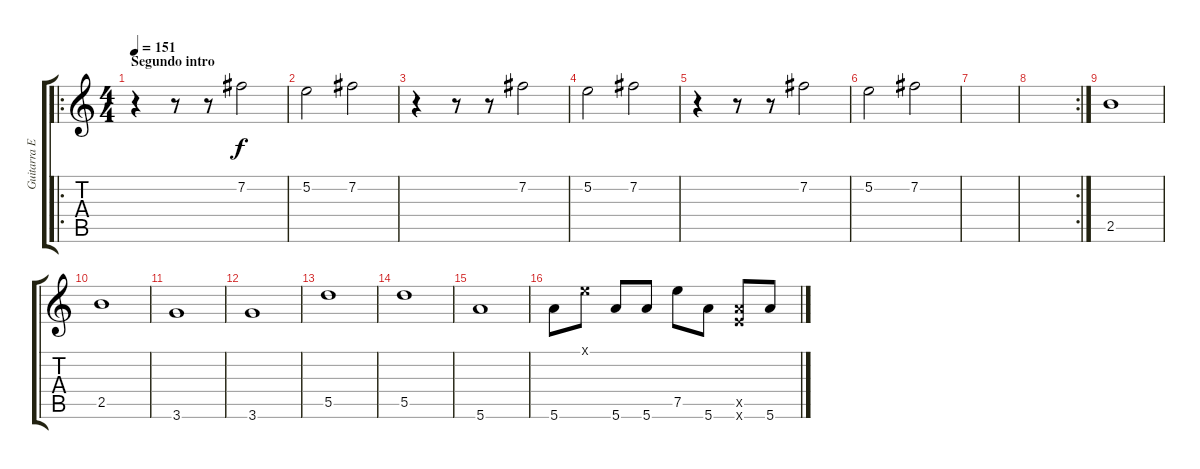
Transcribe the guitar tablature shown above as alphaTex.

\track ("Guitarra Extra" "Guitarra E") {instrument distortionguitar}
\staff {score tabs}
\tuning (E4 B3 G4 D4 A3 E3) {hide}
\ro
\ts (4 4)
\section ("" "Segundo intro")
\tempo 151
\clef g2
\ks c
r.4{dy f volume 15 balance 0 instrument distortionguitar} r.8 r.8 7.2.2 |
5.2.2 7.2.2 |
r.4{volume 14 balance 0 instrument distortionguitar} r.8 r.8 7.2.2 |
5.2.2 7.2.2 |
r.4{volume 14 balance 0 instrument distortionguitar} r.8 r.8 7.2.2 |
5.2.2 7.2.2 |
|
\rc 2
|
2.5.1{volume 10 balance 0} |
2.5.1 |
3.6.1 |
3.6.1 |
5.5.1 |
5.5.1 |
5.6.1 |
5.6.8 0.1{x}.8 5.6.8 5.6.8 7.5.8 5.6.8 (0.5{x} 0.6{x}).8 5.6.8
